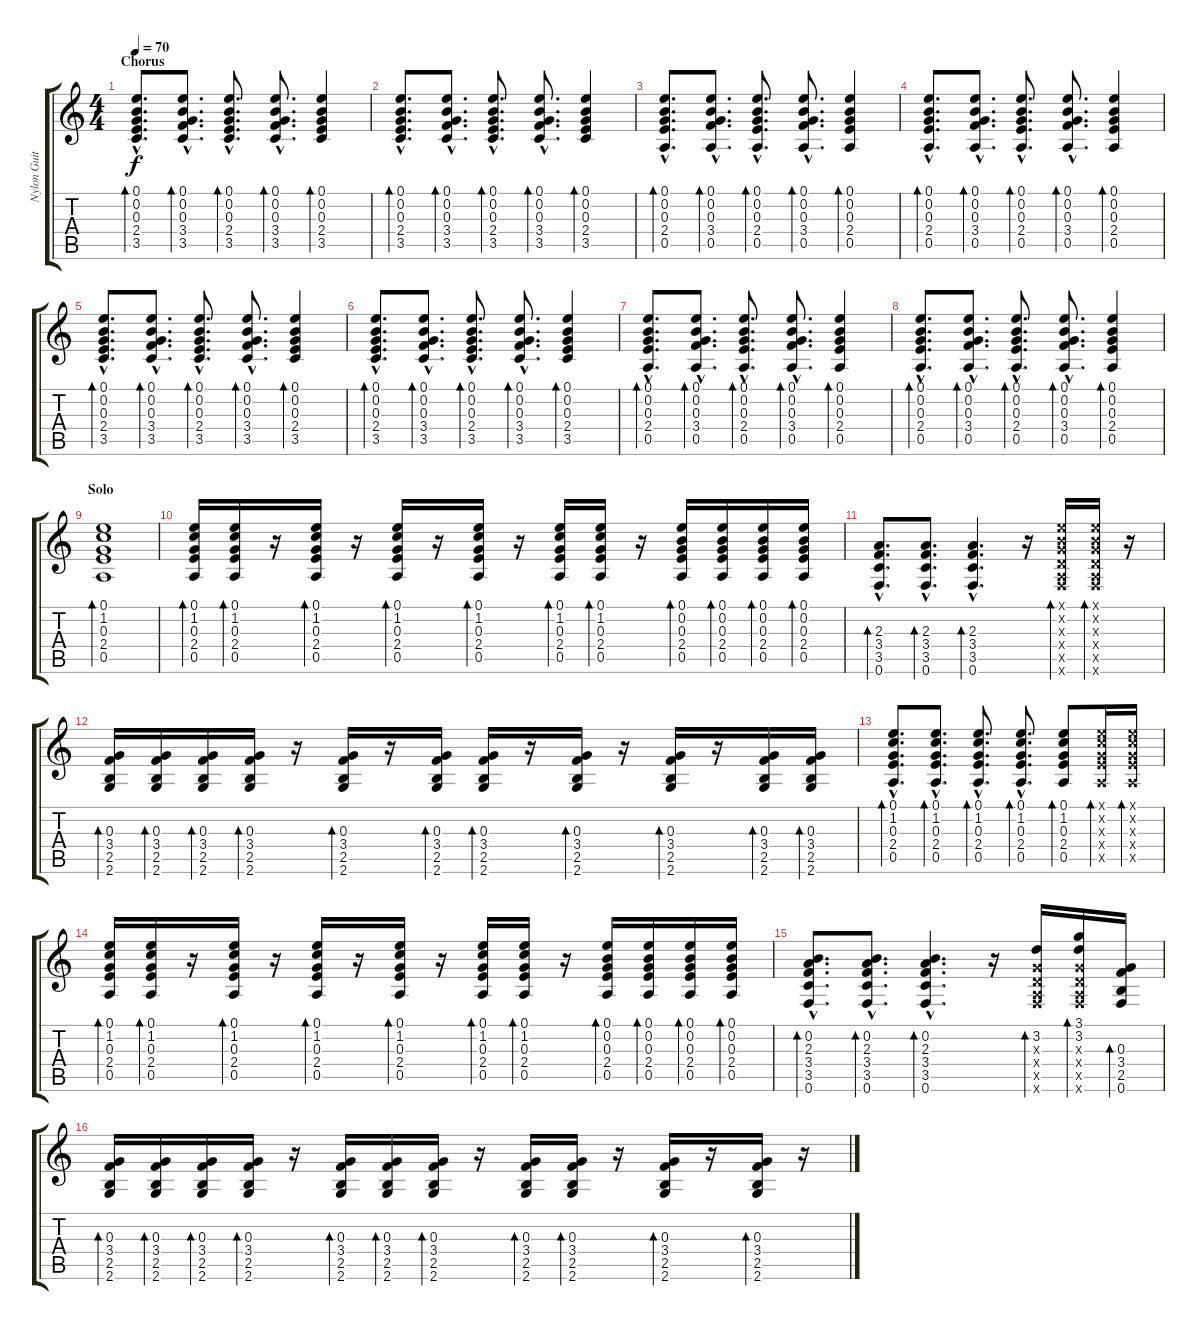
\track ("Nylon Guitar" "Nylon Guit") {instrument acousticguitarnylon}
\staff {score tabs}
\tuning (E4 B3 G3 D3 A2 F2) {hide}
\ts (4 4)
\section ("" "Chorus")
\tempo 70
\clef g2
\ks c
(0.1{hac} 0.2{hac} 0.3{hac} 2.4{hac} 3.5{hac}).8{d bd 60 dy f} (0.1{hac} 0.2{hac} 0.3{hac} 3.4{hac} 3.5{hac}).8{d bd 60} (0.1{hac} 0.2{hac} 0.3{hac} 2.4{hac} 3.5{hac}).8{d bd 60} (0.1{hac} 0.2{hac} 0.3{hac} 3.4{hac} 3.5{hac}).8{d bd 60} (0.1 0.2 0.3 2.4 3.5).4{bd 60} |
(0.1{hac} 0.2{hac} 0.3{hac} 2.4{hac} 3.5{hac}).8{d bd 60} (0.1{hac} 0.2{hac} 0.3{hac} 3.4{hac} 3.5{hac}).8{d bd 60} (0.1{hac} 0.2{hac} 0.3{hac} 2.4{hac} 3.5{hac}).8{d bd 60} (0.1{hac} 0.2{hac} 0.3{hac} 3.4{hac} 3.5{hac}).8{d bd 60} (0.1 0.2 0.3 2.4 3.5).4{bd 60} |
(0.1{hac} 0.2{hac} 0.3{hac} 2.4{hac} 0.5{hac}).8{d bd 60} (0.1{hac} 0.2{hac} 0.3{hac} 3.4{hac} 0.5{hac}).8{d bd 60} (0.1{hac} 0.2{hac} 0.3{hac} 2.4{hac} 0.5{hac}).8{d bd 60} (0.1{hac} 0.2{hac} 0.3{hac} 3.4{hac} 0.5{hac}).8{d bd 60} (0.1 0.2 0.3 2.4 0.5).4{bd 60} |
(0.1{hac} 0.2{hac} 0.3{hac} 2.4{hac} 0.5{hac}).8{d bd 60} (0.1{hac} 0.2{hac} 0.3{hac} 3.4{hac} 0.5{hac}).8{d bd 60} (0.1{hac} 0.2{hac} 0.3{hac} 2.4{hac} 0.5{hac}).8{d bd 60} (0.1{hac} 0.2{hac} 0.3{hac} 3.4{hac} 0.5{hac}).8{d bd 60} (0.1 0.2 0.3 2.4 0.5).4{bd 60} |
(0.1{hac} 0.2{hac} 0.3{hac} 2.4{hac} 3.5{hac}).8{d bd 60} (0.1{hac} 0.2{hac} 0.3{hac} 3.4{hac} 3.5{hac}).8{d bd 60} (0.1{hac} 0.2{hac} 0.3{hac} 2.4{hac} 3.5{hac}).8{d bd 60} (0.1{hac} 0.2{hac} 0.3{hac} 3.4{hac} 3.5{hac}).8{d bd 60} (0.1 0.2 0.3 2.4 3.5).4{bd 60} |
(0.1{hac} 0.2{hac} 0.3{hac} 2.4{hac} 3.5{hac}).8{d bd 60} (0.1{hac} 0.2{hac} 0.3{hac} 3.4{hac} 3.5{hac}).8{d bd 60} (0.1{hac} 0.2{hac} 0.3{hac} 2.4{hac} 3.5{hac}).8{d bd 60} (0.1{hac} 0.2{hac} 0.3{hac} 3.4{hac} 3.5{hac}).8{d bd 60} (0.1 0.2 0.3 2.4 3.5).4{bd 60} |
(0.1{hac} 0.2{hac} 0.3{hac} 2.4{hac} 0.5{hac}).8{d bd 60} (0.1{hac} 0.2{hac} 0.3{hac} 3.4{hac} 0.5{hac}).8{d bd 60} (0.1{hac} 0.2{hac} 0.3{hac} 2.4{hac} 0.5{hac}).8{d bd 60} (0.1{hac} 0.2{hac} 0.3{hac} 3.4{hac} 0.5{hac}).8{d bd 60} (0.1 0.2 0.3 2.4 0.5).4{bd 60} |
(0.1{hac} 0.2{hac} 0.3{hac} 2.4{hac} 0.5{hac}).8{d bd 60} (0.1{hac} 0.2{hac} 0.3{hac} 3.4{hac} 0.5{hac}).8{d bd 60} (0.1{hac} 0.2{hac} 0.3{hac} 2.4{hac} 0.5{hac}).8{d bd 60} (0.1{hac} 0.2{hac} 0.3{hac} 3.4{hac} 0.5{hac}).8{d bd 60} (0.1 0.2 0.3 2.4 0.5).4{bd 60} |
\section ("" "Solo")
(0.1 1.2 0.3 2.4 0.5).1{bd 60} |
(0.1 1.2 0.3 2.4 0.5).16{bd 60} (0.1 1.2 0.3 2.4 0.5).16{bd 60} r.16 (0.1 1.2 0.3 2.4 0.5).16{bd 60} r.16 (0.1 1.2 0.3 2.4 0.5).16{bd 60} r.16 (0.1 1.2 0.3 2.4 0.5).16{bd 60} r.16 (0.1 1.2 0.3 2.4 0.5).16{bd 60} (0.1 1.2 0.3 2.4 0.5).16{bd 60} r.16 (0.1 0.2 0.3 2.4 0.5).16{bd 60} (0.1 0.2 0.3 2.4 0.5).16{bd 60} (0.1 0.2 0.3 2.4 0.5).16{bd 60} (0.1 0.2 0.3 2.4 0.5).16{bd 60} |
(2.3{hac} 3.4{hac} 3.5{hac} 0.6{hac}).8{d bd 60} (2.3{hac} 3.4{hac} 3.5{hac} 0.6{hac}).8{d bd 60} (2.3{hac} 3.4{hac} 3.5{hac} 0.6{hac}).4{d bd 60} r.16 (0.1{x} 0.2{x} 0.3{x} 0.4{x} 0.5{x} 0.6{x}).16{bd 60} (0.1{x} 0.2{x} 0.3{x} 0.4{x} 0.5{x} 0.6{x}).16{bd 60} r.16 |
(0.3 3.4 2.5 2.6).16{bd 60} (0.3 3.4 2.5 2.6).16{bd 60} (0.3 3.4 2.5 2.6).16{bd 60} (0.3 3.4 2.5 2.6).16{bd 60} r.16 (0.3 3.4 2.5 2.6).16{bd 60} r.16 (0.3 3.4 2.5 2.6).16{bd 60} (0.3 3.4 2.5 2.6).16{bd 60} r.16 (0.3 3.4 2.5 2.6).16{bd 60} r.16 (0.3 3.4 2.5 2.6).16{bd 60} r.16 (0.3 3.4 2.5 2.6).16{bd 60} (0.3 3.4 2.5 2.6).16{bd 60} |
(0.1{hac} 1.2{hac} 0.3{hac} 2.4{hac} 0.5{hac}).8{d bd 60} (0.1{hac} 1.2{hac} 0.3{hac} 2.4{hac} 0.5{hac}).8{d bd 60} (0.1{hac} 1.2{hac} 0.3{hac} 2.4{hac} 0.5{hac}).8{d bd 60} (0.1{hac} 1.2{hac} 0.3{hac} 2.4{hac} 0.5{hac}).8{d bd 60} (0.1 1.2 0.3 2.4 0.5).8{bd 60} (0.1{x} 1.2{x} 0.3{x} 2.4{x} 0.5{x}).16{bd 60} (0.1{x} 1.2{x} 0.3{x} 2.4{x} 0.5{x}).16{bd 60} |
(0.1 1.2 0.3 2.4 0.5).16{bd 60} (0.1 1.2 0.3 2.4 0.5).16{bd 60} r.16 (0.1 1.2 0.3 2.4 0.5).16{bd 60} r.16 (0.1 1.2 0.3 2.4 0.5).16{bd 60} r.16 (0.1 1.2 0.3 2.4 0.5).16{bd 60} r.16 (0.1 1.2 0.3 2.4 0.5).16{bd 60} (0.1 1.2 0.3 2.4 0.5).16{bd 60} r.16 (0.1 0.2 0.3 2.4 0.5).16{bd 60} (0.1 0.2 0.3 2.4 0.5).16{bd 60} (0.1 0.2 0.3 2.4 0.5).16{bd 60} (0.1 0.2 0.3 2.4 0.5).16{bd 60} |
(0.2{hac} 2.3{hac} 3.4{hac} 3.5{hac} 0.6{hac}).8{d bd 60} (0.2{hac} 2.3{hac} 3.4{hac} 3.5{hac} 0.6{hac}).8{d bd 60} (0.2{hac} 2.3{hac} 3.4{hac} 3.5{hac} 0.6{hac}).4{d bd 60} r.16 (3.2 0.3{x} 0.4{x} 0.5{x} 0.6{x}).16{bd 60} (3.1 3.2 0.3{x} 0.4{x} 0.5{x} 0.6{x}).16{bd 60} (0.3 3.4 2.5 0.6).16{bd 60} |
(0.3 3.4 2.5 2.6).16{bd 60} (0.3 3.4 2.5 2.6).16{bd 60} (0.3 3.4 2.5 2.6).16{bd 60} (0.3 3.4 2.5 2.6).16{bd 60} r.16 (0.3 3.4 2.5 2.6).16{bd 60} (0.3 3.4 2.5 2.6).16{bd 60} (0.3 3.4 2.5 2.6).16{bd 60} r.16 (0.3 3.4 2.5 2.6).16{bd 60} (0.3 3.4 2.5 2.6).16{bd 60} r.16 (0.3 3.4 2.5 2.6).16{bd 60} r.16 (0.3 3.4 2.5 2.6).16{bd 60} r.16
